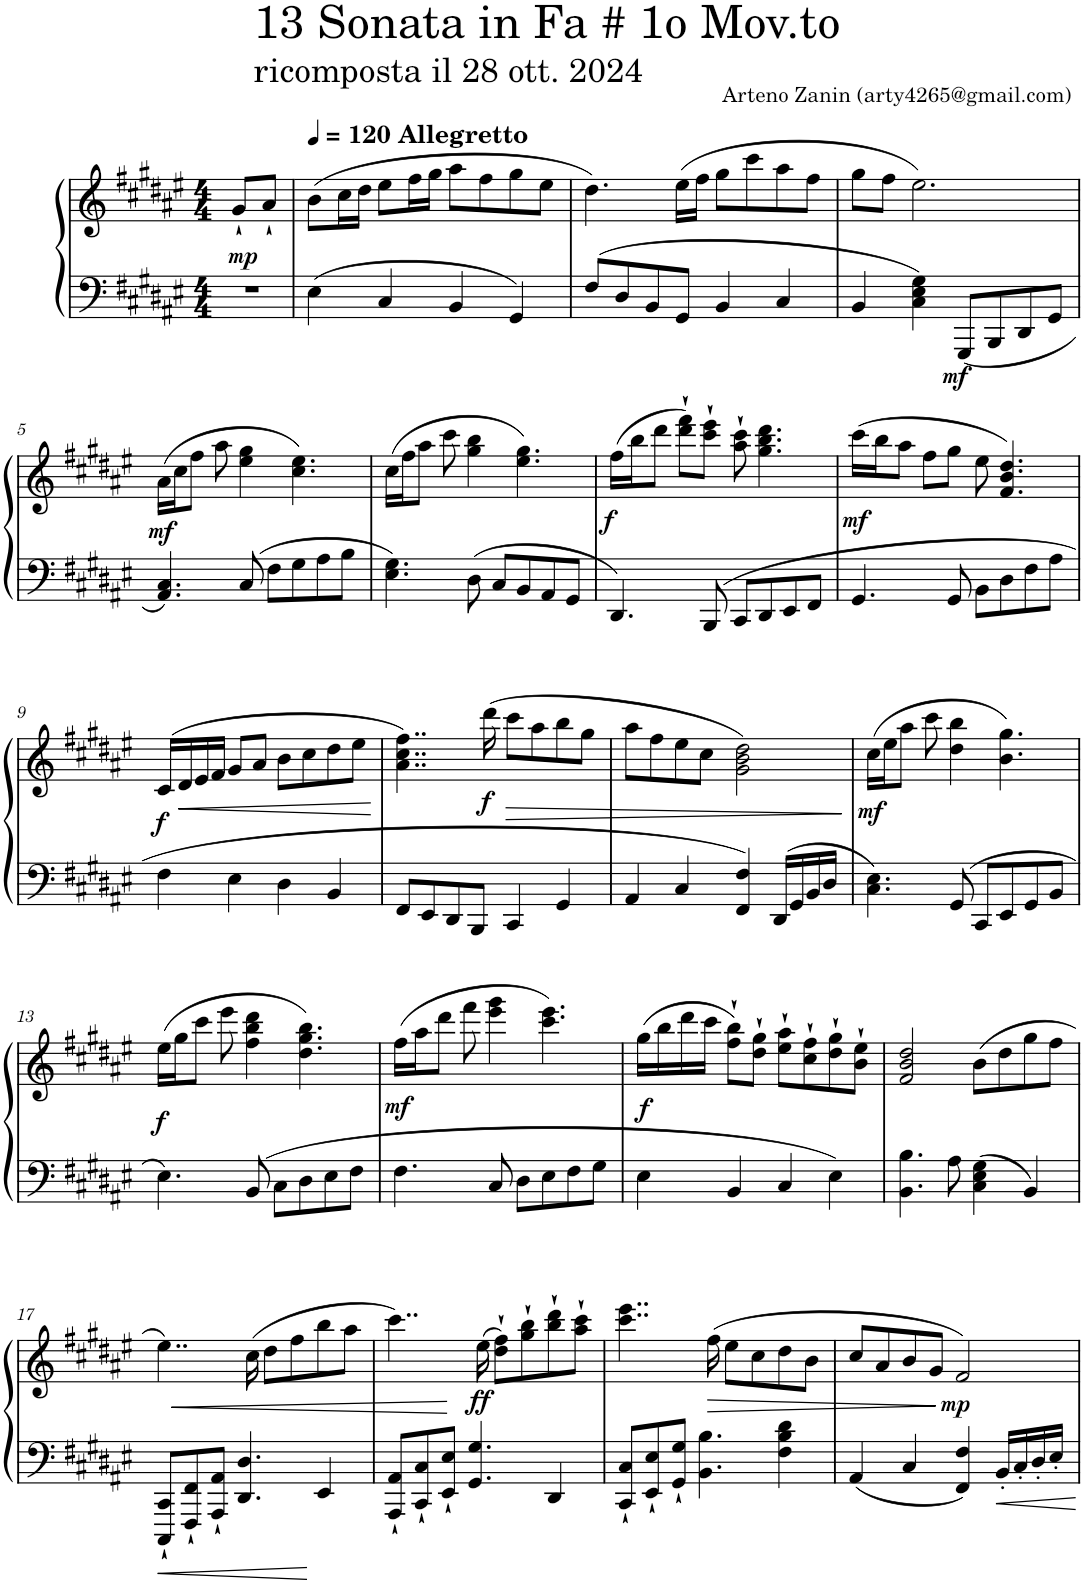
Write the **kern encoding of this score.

**kern	**kern	**dynam
*part1	*part1	*part1
*staff2	*staff1	*staff1/2
*I"Piano	*	*
*I'Pno.	*	*
*clefF4	*clefG2	*
*k[f#c#g#d#a#e#]	*k[f#c#g#d#a#e#]	*
*M4/4	*M4/4	*
=1	=1	=1
1r	8g#`/L	.
!	!	!LO:DY:b
.	8a#`/J	mp
.	2.ryy	.
=2	=2	=2
*	*MM120	*
!	!LO:TX:a:B:t=Allegretto	!
4E#\	(8b\L	.
.	16cc#\L	.
.	16dd#\JJ	.
4C#/	8ee#\L	.
.	16ff#\L	.
.	16gg#\JJ	.
4BB/	8aa#\L	.
.	8ff#\	.
4GG#/	8gg#\	.
.	8ee#\J	.
=3	=3	=3
8F#/L	4.dd#\)	.
8D#/	.	.
8BB/	.	.
8GG#/J	(16ee#\LL	.
.	16ff#\JJ	.
4BB/	8gg#\L	.
.	8ccc#\	.
4C#/	8aa#\	.
.	8ff#\J	.
=4	=4	=4
4BB/	8gg#\L	.
.	8ff#\J	.
4C#\ 4E#\ 4G#\	2.ee#\)	.
!	!	!LO:DY:b=2
8GGG#/L	.	mf
8BBB/	.	.
8DD#/	.	.
8GG#/J	.	.
!!LO:LB:g=z
=5	=5	=5
!	!	!LO:DY:b
4.AA#/ 4.C#/	(16a#\LL	mf
.	16cc#\J	.
.	8ff#\J	.
.	8aa#\	.
8C#/	4ee#\ 4gg#\	.
8F#\L	.	.
8G#\	4.cc#\ 4.ee#\)	.
8A#\	.	.
8B\J	.	.
=6	=6	=6
4.E#\ 4.G#\	(16cc#\LL	.
.	16ff#\J	.
.	8aa#\J	.
.	8ccc#\	.
8D#\	4gg#\ 4bb\	.
8C#/L	.	.
8BB/	4.ee#\ 4.gg#\)	.
8AA#/	.	.
8GG#/J	.	.
=7	=7	=7
!	!	!LO:DY:b
4.DD#/	(16ff#\LL	f
.	16bb\J	.
.	8ddd#\J	.
.	8ddd#\` 8fff#\`L)	.
8BBB/	8ccc#\` 8eee#\`J	.
8CC#/L	8aa#\` 8ccc#\`	.
8DD#/	4.gg#\ 4.bb\ 4.ddd#\	.
8EE#/	.	.
8FF#/J	.	.
=8	=8	=8
!	!	!LO:DY:b
4.GG#/	(16ccc#\LL	mf
.	16bb\J	.
.	8aa#\J	.
.	8ff#\L	.
8GG#/	8gg#\J	.
8BB\L	8ee#\	.
8D#\	4.f#/ 4.b/ 4.dd#/)	.
8F#\	.	.
8A#\J	.	.
!!LO:LB:g=z
=9	=9	=9
!	!	!LO:DY:b
4F#\	(16c#/LL	f
!	!	!LO:HP:b
.	16d#/	<
.	16e#/	.
.	16f#/JJ	.
4E#\	8g#/L	.
.	8a#/J	.
4D#\	8b\L	.
.	8cc#\	.
4BB/	8dd#\	.
.	8ee#\J	.
.	.	[
=10	=10	=10
8FF#/L	4..a#\ 4..cc#\ 4..ff#\)	.
8EE#/	.	.
8DD#/	.	.
8BBB/J	.	.
!	!	!LO:DY:b
.	(16ddd#\	f
!	!	!LO:HP:b
4CC#/	8ccc#\L	>
.	8aa#\	.
4GG#/	8bb\	.
.	8gg#\J	.
=11	=11	=11
4AA#/	8aa#\L	.
.	8ff#\	.
4C#/	8ee#\	.
.	8cc#\J	.
4FF#/ 4F#/	2g#\ 2b\ 2dd#\)	.
16DD#/LL	.	.
16GG#/	.	.
16BB/	.	.
16D#/JJ	.	.
.	.	]
=12	=12	=12
!	!	!LO:DY:b
4.C#\ 4.E#\	(16cc#\LL	mf
.	16ee#\J	.
.	8aa#\J	.
.	8ccc#\	.
8GG#/	4dd#\ 4bb\	.
8CC#/L	.	.
8EE#/	4.b\ 4.gg#\)	.
8GG#/	.	.
8BB/J	.	.
!!LO:LB:g=z
=13	=13	=13
!	!	!LO:DY:b
4.E#\	(16ee#\LL	f
.	16gg#\J	.
.	8ccc#\J	.
.	8eee#\	.
8BB/	4ff#\ 4bb\ 4ddd#\	.
8C#\L	.	.
8D#\	4.dd#\ 4.gg#\ 4.bb\)	.
8E#\	.	.
8F#\J	.	.
=14	=14	=14
!	!	!LO:DY:b
4.F#\	(16ff#\LL	mf
.	16aa#\J	.
.	8ddd#\J	.
.	8fff#\	.
8C#/	4eee#\ 4ggg#\	.
8D#\L	.	.
8E#\	4.ccc#\ 4.eee#\)	.
8F#\	.	.
8G#\J	.	.
=15	=15	=15
!	!	!LO:DY:b
4E#\	(16gg#\LL	f
.	16bb\	.
.	16ddd#\	.
.	16ccc#\JJ	.
4BB/	8ff#\` 8bb\`L)	.
.	8dd#\` 8gg#\`J	.
4C#/	8ee#\` 8aa#\`L	.
.	8cc#\` 8ff#\`	.
4E#\	8dd#\` 8gg#\`	.
.	8b\` 8ee#\`J	.
=16	=16	=16
4.BB\ 4.B\	2f#/ 2b/ 2dd#/	.
8A#\	.	.
4C#\ 4E#\ 4G#\	(8b\L	.
.	8dd#\	.
4BB/	8gg#\	.
.	8ff#\J	.
!!LO:LB:g=z
=17	=17	=17
8CCC#/` 8CC#/`L	4..ee#\)	.
8FFF#/` 8FF#/`	.	.
8AAA#/` 8AA#/`J	.	.
4.DD#/ 4.D#/	.	.
.	(16cc#\	.
.	8dd#\L	.
.	8ff#\	.
4EE#/	8bb\	.
.	8aa#\J	.
=18	=18	=18
8AAA#/` 8AA#/`L	4..ccc#\)	.
8CC#/` 8C#/`	.	.
8EE#/` 8E#/`J	.	.
4.GG#/ 4.G#/	.	.
!	!	!LO:DY:b
.	(16ee#\	ff
.	8dd#\` 8ff#\`L)	.
.	8gg#\` 8bb\`	.
4DD#/	8bb\` 8ddd#\`	.
.	8aa#\` 8ccc#\`J	.
=19	=19	=19
8CC#/` 8C#/`L	4..ccc#\ 4..eee#\	.
8EE#/` 8E#/`	.	.
8GG#/` 8G#/`J	.	.
4.BB\ 4.B\	.	.
!	!	!LO:HP:b
.	(16ff#\	>
.	8ee#\L	.
.	8cc#\	.
4F#\ 4B\ 4d#\	8dd#\	.
.	8b\J	.
=20	=20	=20
4AA#/	8cc#/L	.
.	8a#/	.
4C#/	8b/	.
.	8g#/J	.
!	!	!LO:DY:n=1:b
4FF#/ 4F#/	2f#/)	] mp
16BB'/LL	.	.
16C#'/	.	.
16D#'/	.	.
16E#'/JJ	.	.
=	=	=
*-	*-	*-
